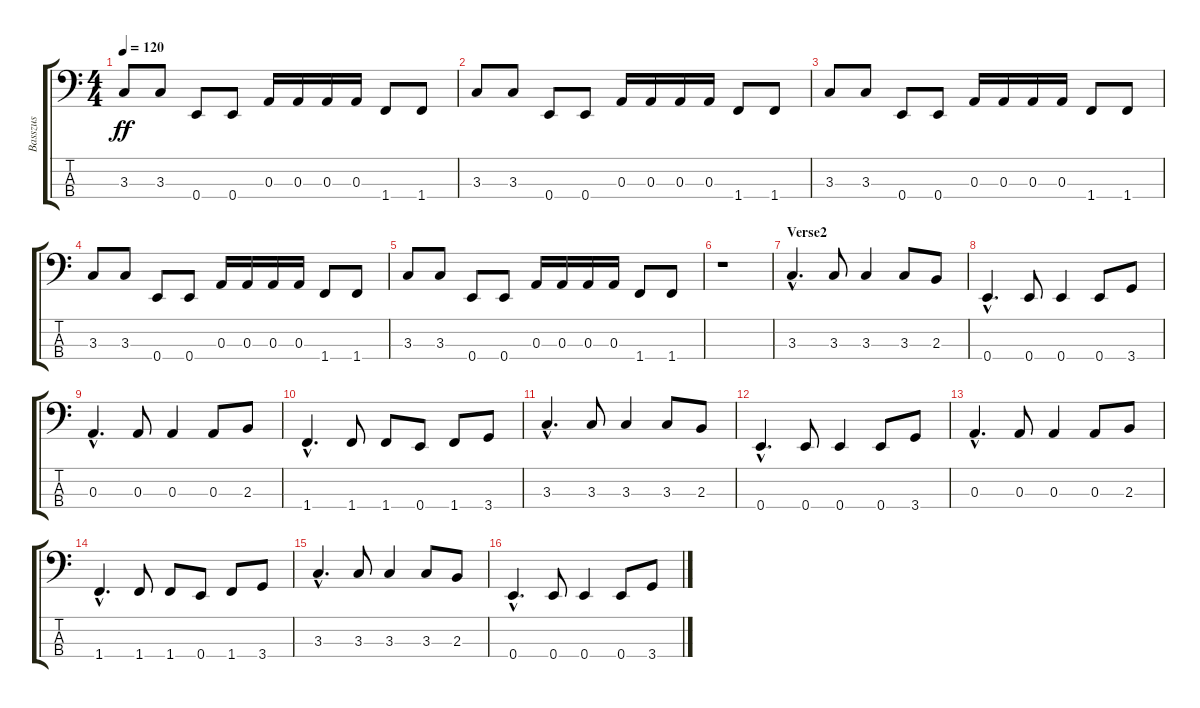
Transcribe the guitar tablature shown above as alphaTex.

\track ("Basszus" "Basszus") {instrument slapbass1}
\staff {score tabs}
\tuning (G2 D2 A1 E1) {hide}
\ts (4 4)
\tempo 120
\clef f4
\ks c
3.3.8{dy ff} 3.3.8 0.4.8 0.4.8 0.3.16 0.3.16 0.3.16 0.3.16 1.4.8 1.4.8 |
3.3.8 3.3.8 0.4.8 0.4.8 0.3.16 0.3.16 0.3.16 0.3.16 1.4.8 1.4.8 |
3.3.8 3.3.8 0.4.8 0.4.8 0.3.16 0.3.16 0.3.16 0.3.16 1.4.8 1.4.8 |
3.3.8 3.3.8 0.4.8 0.4.8 0.3.16 0.3.16 0.3.16 0.3.16 1.4.8 1.4.8 |
3.3.8 3.3.8 0.4.8 0.4.8 0.3.16 0.3.16 0.3.16 0.3.16 1.4.8 1.4.8 |
r.1 |
\section ("" "Verse2")
3.3{hac}.4{d} 3.3.8 3.3.4 3.3.8 2.3.8 |
0.4{hac}.4{d} 0.4.8 0.4.4 0.4.8 3.4.8 |
0.3{hac}.4{d} 0.3.8 0.3.4 0.3.8 2.3.8 |
1.4{hac}.4{d} 1.4.8 1.4.8 0.4.8 1.4.8 3.4.8 |
3.3{hac}.4{d} 3.3.8 3.3.4 3.3.8 2.3.8 |
0.4{hac}.4{d} 0.4.8 0.4.4 0.4.8 3.4.8 |
0.3{hac}.4{d} 0.3.8 0.3.4 0.3.8 2.3.8 |
1.4{hac}.4{d} 1.4.8 1.4.8 0.4.8 1.4.8 3.4.8 |
3.3{hac}.4{d} 3.3.8 3.3.4 3.3.8 2.3.8 |
0.4{hac}.4{d} 0.4.8 0.4.4 0.4.8 3.4.8
